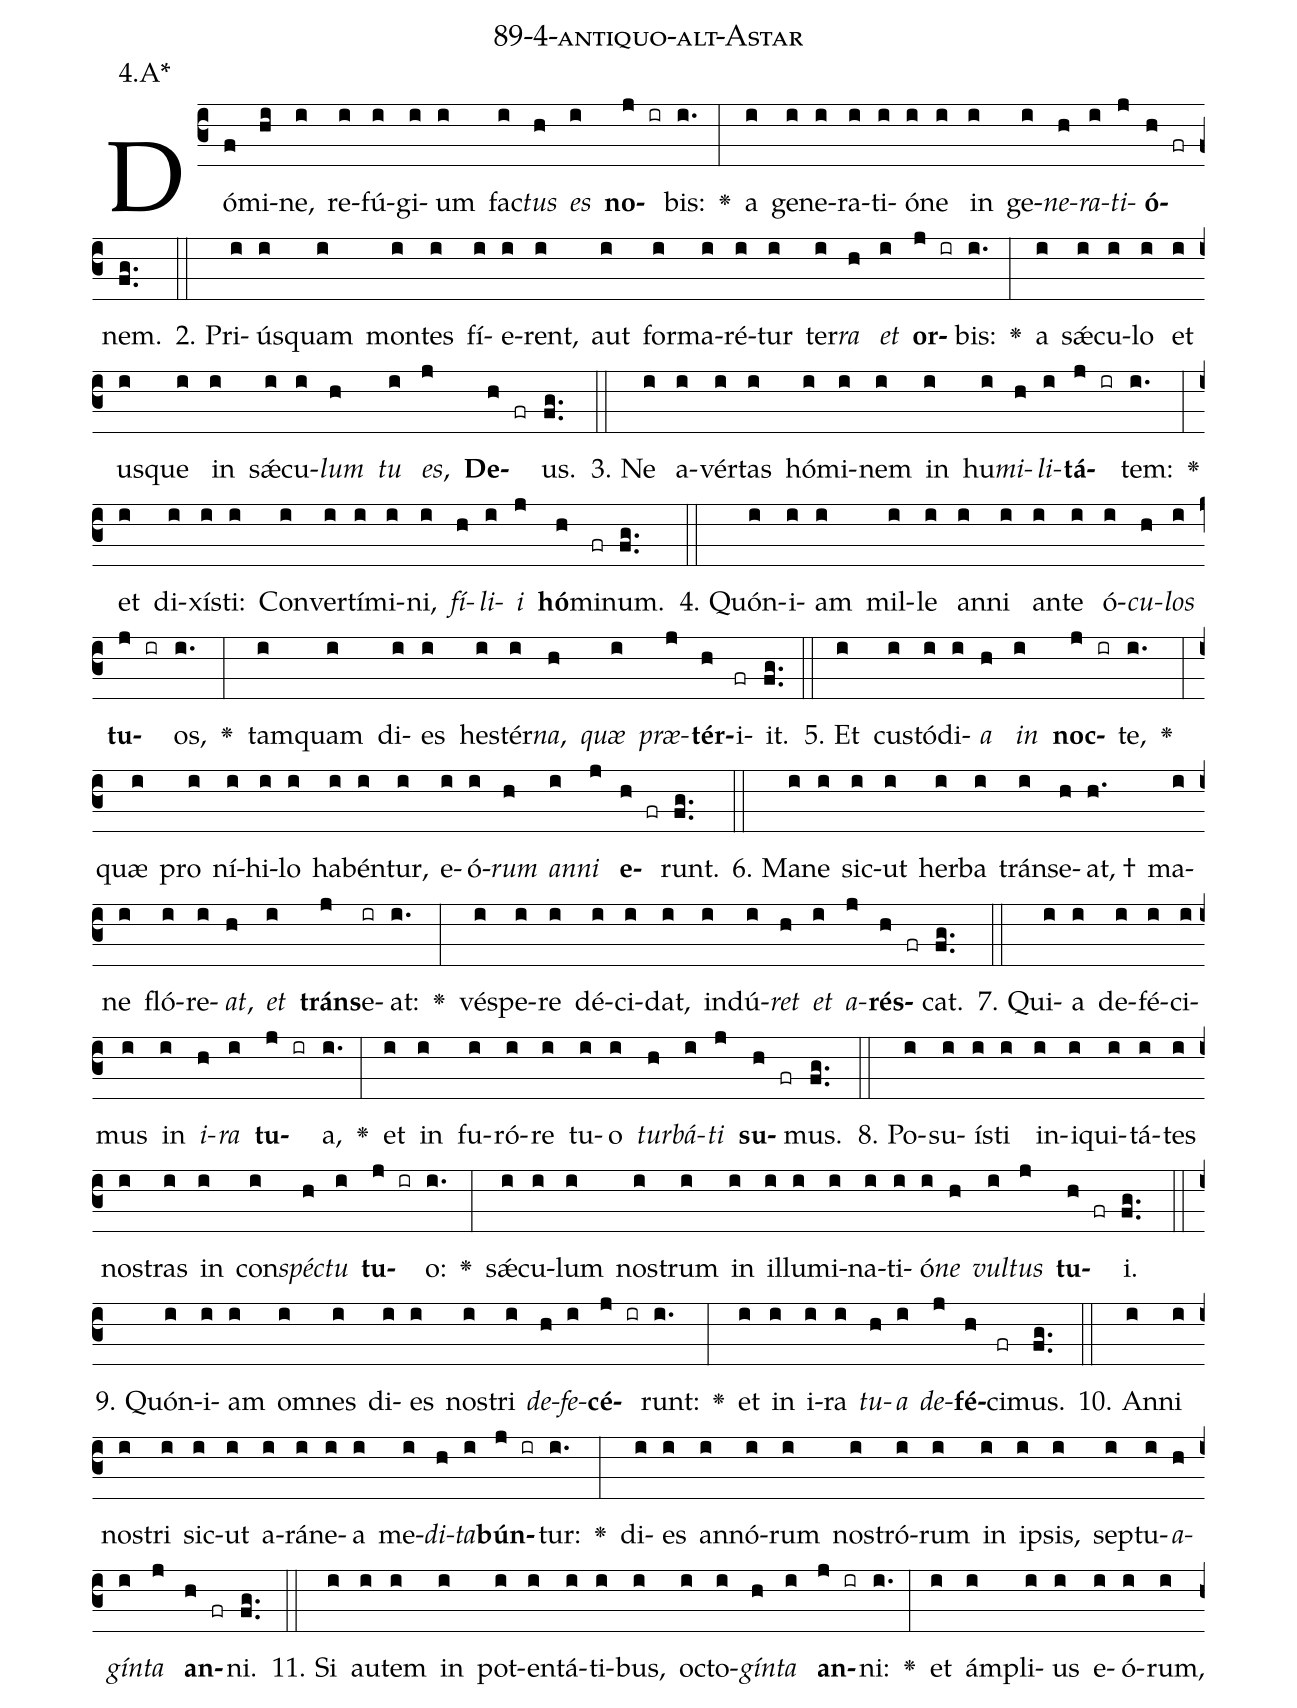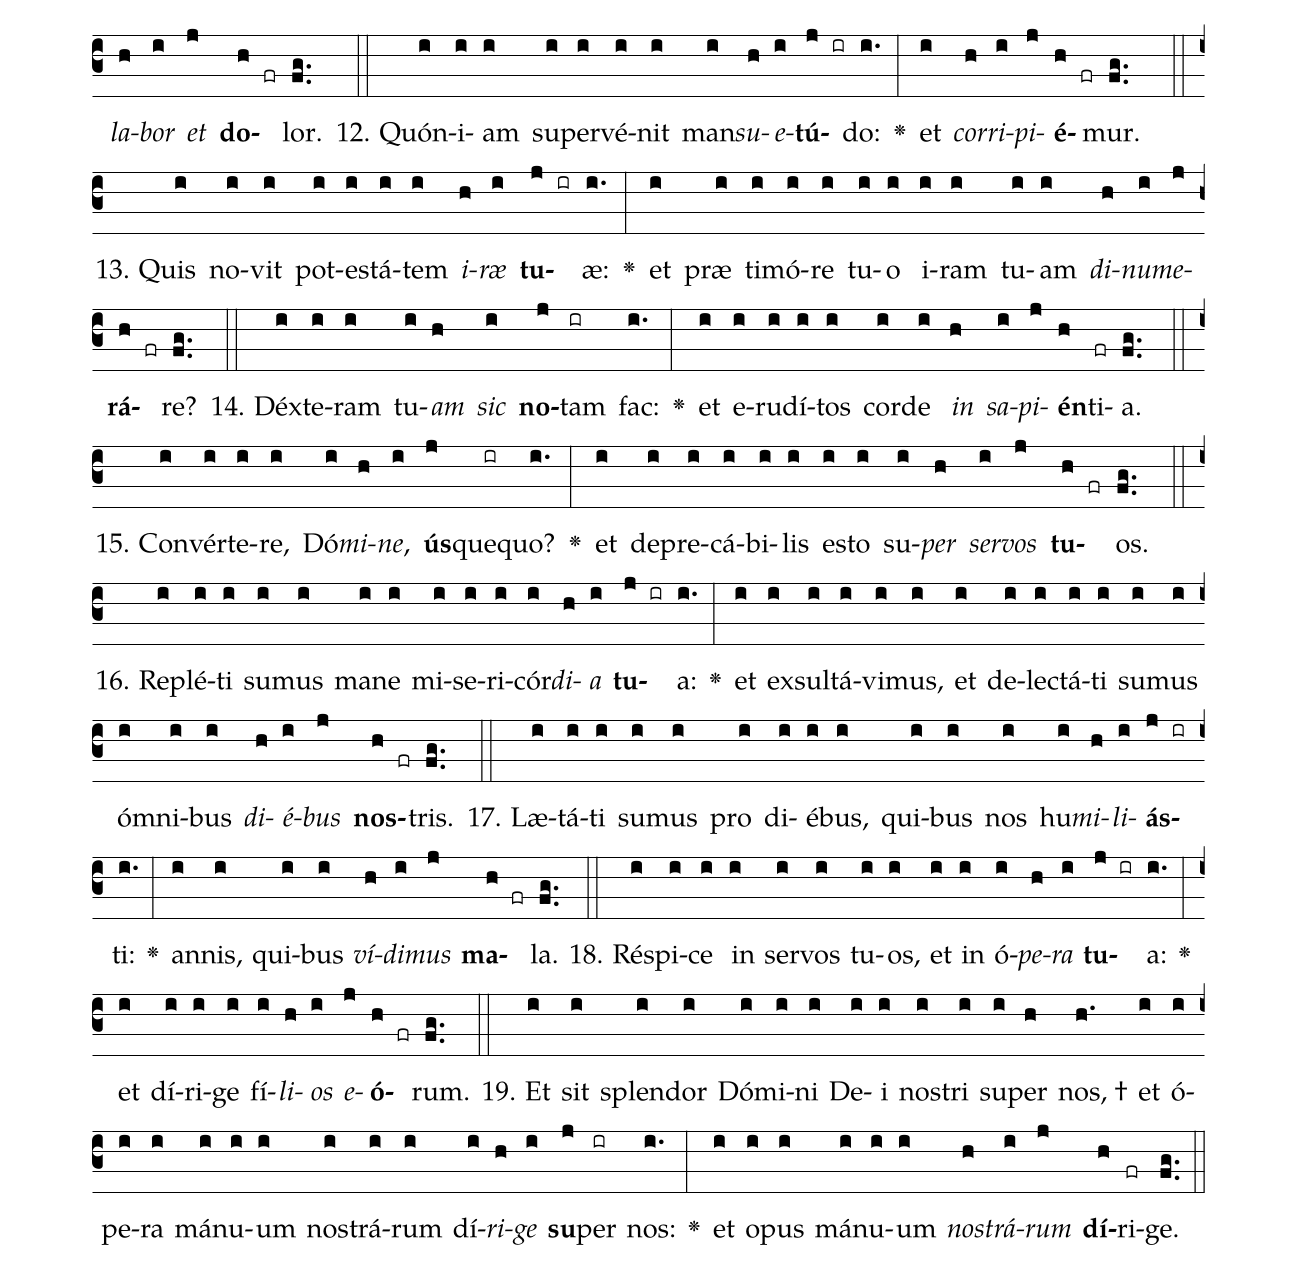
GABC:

name: 89-4-antiquo-alt-Astar;
annotation: 4.A*;
%%
(c3)Dó(f)mi(hi)ne,(i) re(i)fú(i)gi(i)um(i) fac(i)<i>tus</i>(h) <i>es</i>(i) <b>no</b>(j ir)bis:(i.) <v>\greheightstar</v>(:) a(i) ge(i)ne(i)ra(i)ti(i)ó(i)ne(i) in(i) ge(i)<i>ne</i>(h)<i>ra</i>(i)<i>ti</i>(j)<b>ó</b>(h fr)nem.(fg..) (::)
2. Pri(i)ús(i)quam(i) mon(i)tes(i) fí(i)e(i)rent,(i) aut(i) for(i)ma(i)ré(i)tur(i) ter(i)<i>ra</i>(h) <i>et</i>(i) <b>or</b>(j ir)bis:(i.) <v>\greheightstar</v>(:) a(i) sǽ(i)cu(i)lo(i) et(i) us(i)que(i) in(i) sǽ(i)cu(i)<i>lum</i>(h) <i>tu</i>(i) <i>es</i>,(j) <b>De</b>(h fr)us.(fg..) (::)
3. Ne(i) a(i)vér(i)tas(i) hó(i)mi(i)nem(i) in(i) hu(i)<i>mi</i>(h)<i>li</i>(i)<b>tá</b>(j ir)tem:(i.) <v>\greheightstar</v>(:) et(i) di(i)xís(i)ti:(i) Con(i)ver(i)tí(i)mi(i)ni,(i) <i>fí</i>(h)<i>li</i>(i)<i>i</i>(j) <b>hó</b>(h)mi(fr)num.(fg..) (::)
4. Quón(i)i(i)am(i) mil(i)le(i) an(i)ni(i) an(i)te(i) ó(i)<i>cu</i>(h)<i>los</i>(i) <b>tu</b>(j ir)os,(i.) <v>\greheightstar</v>(:) tam(i)quam(i) di(i)es(i) hes(i)tér(i)<i>na</i>,(h) <i>quæ</i>(i) <i>præ</i>(j)<b>tér</b>(h)i(fr)it.(fg..) (::)
5. Et(i) cus(i)tó(i)di(i)<i>a</i>(h) <i>in</i>(i) <b>noc</b>(j ir)te,(i.) <v>\greheightstar</v>(:) quæ(i) pro(i) ní(i)hi(i)lo(i) ha(i)bén(i)tur,(i) e(i)ó(i)<i>rum</i>(h) <i>an</i>(i)<i>ni</i>(j) <b>e</b>(h fr)runt.(fg..) (::)
6. Ma(i)ne(i) sic(i)ut(i) her(i)ba(i) tráns(i)e(h)at, †(h.) ma(i)ne(i) fló(i)re(i)<i>at</i>,(h) <i>et</i>(i) <b>tráns</b>(j)e(ir)at:(i.) <v>\greheightstar</v>(:) vés(i)pe(i)re(i) dé(i)ci(i)dat,(i) in(i)dú(i)<i>ret</i>(h) <i>et</i>(i) <i>a</i>(j)<b>rés</b>(h fr)cat.(fg..) (::)
7. Qui(i)a(i) de(i)fé(i)ci(i)mus(i) in(i) <i>i</i>(h)<i>ra</i>(i) <b>tu</b>(j ir)a,(i.) <v>\greheightstar</v>(:) et(i) in(i) fu(i)ró(i)re(i) tu(i)o(i) <i>tur</i>(h)<i>bá</i>(i)<i>ti</i>(j) <b>su</b>(h fr)mus.(fg..) (::)
8. Po(i)su(i)ís(i)ti(i) in(i)i(i)qui(i)tá(i)tes(i) nos(i)tras(i) in(i) con(i)<i>spéc</i>(h)<i>tu</i>(i) <b>tu</b>(j ir)o:(i.) <v>\greheightstar</v>(:) sǽ(i)cu(i)lum(i) nos(i)trum(i) in(i) il(i)lu(i)mi(i)na(i)ti(i)ó(i)<i>ne</i>(h) <i>vul</i>(i)<i>tus</i>(j) <b>tu</b>(h fr)i.(fg..) (::)
9. Quón(i)i(i)am(i) om(i)nes(i) di(i)es(i) nos(i)tri(i) <i>de</i>(h)<i>fe</i>(i)<b>cé</b>(j ir)runt:(i.) <v>\greheightstar</v>(:) et(i) in(i) i(i)ra(i) <i>tu</i>(h)<i>a</i>(i) <i>de</i>(j)<b>fé</b>(h)ci(fr)mus.(fg..) (::)
10. An(i)ni(i) nos(i)tri(i) sic(i)ut(i) a(i)rá(i)ne(i)a(i) me(i)<i>di</i>(h)<i>ta</i>(i)<b>bún</b>(j ir)tur:(i.) <v>\greheightstar</v>(:) di(i)es(i) an(i)nó(i)rum(i) nos(i)tró(i)rum(i) in(i) ip(i)sis,(i) sep(i)tu(i)<i>a</i>(h)<i>gín</i>(i)<i>ta</i>(j) <b>an</b>(h fr)ni.(fg..) (::)
11. Si(i) au(i)tem(i) in(i) pot(i)en(i)tá(i)ti(i)bus,(i) oc(i)to(i)<i>gín</i>(h)<i>ta</i>(i) <b>an</b>(j ir)ni:(i.) <v>\greheightstar</v>(:) et(i) ám(i)pli(i)us(i) e(i)ó(i)rum,(i) <i>la</i>(h)<i>bor</i>(i) <i>et</i>(j) <b>do</b>(h fr)lor.(fg..) (::)
12. Quón(i)i(i)am(i) su(i)per(i)vé(i)nit(i) man(i)<i>su</i>(h)<i>e</i>(i)<b>tú</b>(j ir)do:(i.) <v>\greheightstar</v>(:) et(i) <i>cor</i>(h)<i>ri</i>(i)<i>pi</i>(j)<b>é</b>(h fr)mur.(fg..) (::)
13. Quis(i) no(i)vit(i) pot(i)es(i)tá(i)tem(i) <i>i</i>(h)<i>ræ</i>(i) <b>tu</b>(j ir)æ:(i.) <v>\greheightstar</v>(:) et(i) præ(i) ti(i)mó(i)re(i) tu(i)o(i) i(i)ram(i) tu(i)am(i) <i>di</i>(h)<i>nu</i>(i)<i>me</i>(j)<b>rá</b>(h fr)re?(fg..) (::)
14. Déx(i)te(i)ram(i) tu(i)<i>am</i>(h) <i>sic</i>(i) <b>no</b>(j)tam(ir) fac:(i.) <v>\greheightstar</v>(:) et(i) e(i)ru(i)dí(i)tos(i) cor(i)de(i) <i>in</i>(h) <i>sa</i>(i)<i>pi</i>(j)<b>én</b>(h)ti(fr)a.(fg..) (::)
15. Con(i)vér(i)te(i)re,(i) Dó(i)<i>mi</i>(h)<i>ne</i>,(i) <b>ús</b>(j)que(ir)quo?(i.) <v>\greheightstar</v>(:) et(i) de(i)pre(i)cá(i)bi(i)lis(i) es(i)to(i) su(i)<i>per</i>(h) <i>ser</i>(i)<i>vos</i>(j) <b>tu</b>(h fr)os.(fg..) (::)
16. Re(i)plé(i)ti(i) su(i)mus(i) ma(i)ne(i) mi(i)se(i)ri(i)cór(i)<i>di</i>(h)<i>a</i>(i) <b>tu</b>(j ir)a:(i.) <v>\greheightstar</v>(:) et(i) ex(i)sul(i)tá(i)vi(i)mus,(i) et(i) de(i)lec(i)tá(i)ti(i) su(i)mus(i) óm(i)ni(i)bus(i) <i>di</i>(h)<i>é</i>(i)<i>bus</i>(j) <b>nos</b>(h fr)tris.(fg..) (::)
17. Læ(i)tá(i)ti(i) su(i)mus(i) pro(i) di(i)é(i)bus,(i) qui(i)bus(i) nos(i) hu(i)<i>mi</i>(h)<i>li</i>(i)<b>ás</b>(j ir)ti:(i.) <v>\greheightstar</v>(:) an(i)nis,(i) qui(i)bus(i) <i>ví</i>(h)<i>di</i>(i)<i>mus</i>(j) <b>ma</b>(h fr)la.(fg..) (::)
18. Ré(i)spi(i)ce(i) in(i) ser(i)vos(i) tu(i)os,(i) et(i) in(i) ó(i)<i>pe</i>(h)<i>ra</i>(i) <b>tu</b>(j ir)a:(i.) <v>\greheightstar</v>(:) et(i) dí(i)ri(i)ge(i) fí(i)<i>li</i>(h)<i>os</i>(i) <i>e</i>(j)<b>ó</b>(h fr)rum.(fg..) (::)
19. Et(i) sit(i) splen(i)dor(i) Dó(i)mi(i)ni(i) De(i)i(i) nos(i)tri(i) su(i)per(h) nos, †(h.) et(i) ó(i)pe(i)ra(i) má(i)nu(i)um(i) nos(i)trá(i)rum(i) dí(i)<i>ri</i>(h)<i>ge</i>(i) <b>su</b>(j)per(ir) nos:(i.) <v>\greheightstar</v>(:) et(i) o(i)pus(i) má(i)nu(i)um(i) <i>nos</i>(h)<i>trá</i>(i)<i>rum</i>(j) <b>dí</b>(h)ri(fr)ge.(fg..) (::)
